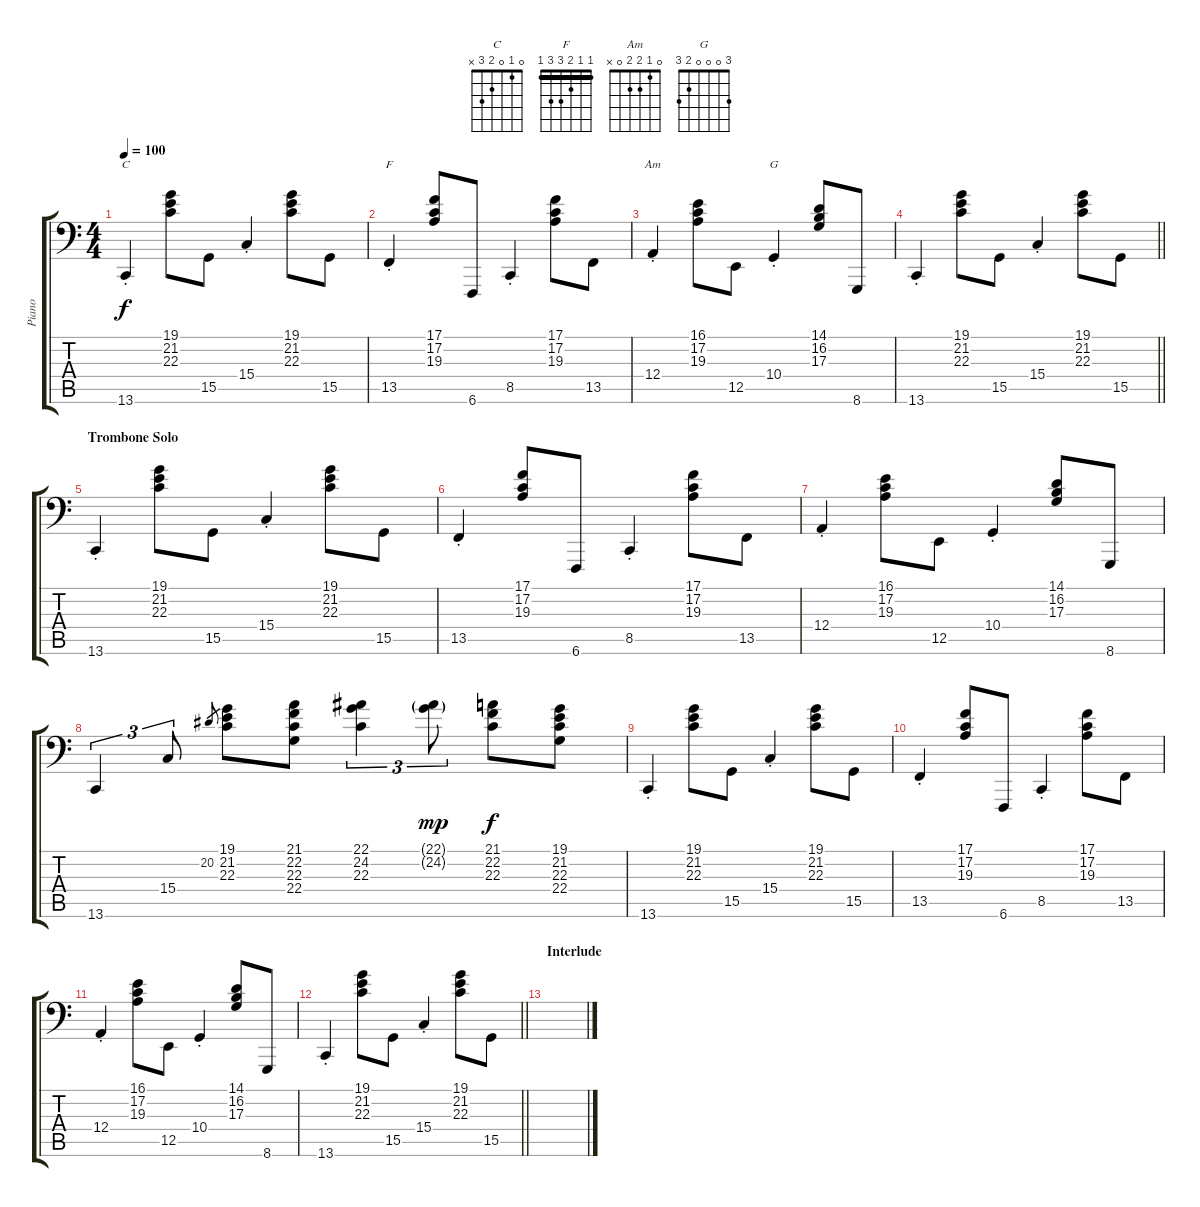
\track ("Piano" "Piano") {instrument acousticgrandpiano}
\staff {score tabs}
\tuning (C3 G2 D2 A1 E1 B0) {hide}
\chord ("C" 0 1 0 2 3 x)
\chord ("F" 1 1 2 3 3 1) {barre 1}
\chord ("Am" 0 1 2 2 0 x)
\chord ("G" 3 0 0 0 2 3)
\ts (4 4)
\tempo 100
\clef f4
\ks c
13.6{st}.4{ch "C" dy f} (19.1 21.2 22.3).8 15.5.8 15.4{st}.4 (19.1 21.2 22.3).8 15.5.8 |
13.5{st}.4{ch "F"} (17.1 17.2 19.3).8 6.6.8 8.5{st}.4 (17.1 17.2 19.3).8 13.5.8 |
12.4{st}.4{ch "Am"} (16.1 17.2 19.3).8 12.5.8 10.4{st}.4{ch "G"} (14.1 16.2 17.3).8 8.6.8 |
\barLineRight lightlight
13.6{st}.4 (19.1 21.2 22.3).8 15.5.8 15.4{st}.4 (19.1 21.2 22.3).8 15.5.8 |
\section ("" "Trombone Solo")
13.6{st}.4 (19.1 21.2 22.3).8 15.5.8 15.4{st}.4 (19.1 21.2 22.3).8 15.5.8 |
13.5{st}.4 (17.1 17.2 19.3).8 6.6.8 8.5{st}.4 (17.1 17.2 19.3).8 13.5.8 |
12.4{st}.4 (16.1 17.2 19.3).8 12.5.8 10.4{st}.4 (14.1 16.2 17.3).8 8.6.8 |
13.6.4{tu (3 2)} 15.4.8{tu (3 2)} 20.2.8{gr} (19.1 21.2 22.3).8 (21.1 22.2 22.3 22.4).8 (22.1 24.2 22.3).4{tu (3 2)} (22.1{g} 24.2{g}).8{tu (3 2) dy mp} (21.1 22.2 22.3).8{dy f} (19.1 21.2 22.3 22.4).8 |
13.6{st}.4 (19.1 21.2 22.3).8 15.5.8 15.4{st}.4 (19.1 21.2 22.3).8 15.5.8 |
13.5{st}.4 (17.1 17.2 19.3).8 6.6.8 8.5{st}.4 (17.1 17.2 19.3).8 13.5.8 |
12.4{st}.4 (16.1 17.2 19.3).8 12.5.8 10.4{st}.4 (14.1 16.2 17.3).8 8.6.8 |
\barLineRight lightlight
13.6{st}.4 (19.1 21.2 22.3).8 15.5.8 15.4{st}.4 (19.1 21.2 22.3).8 15.5.8 |
\section ("" "Interlude")
